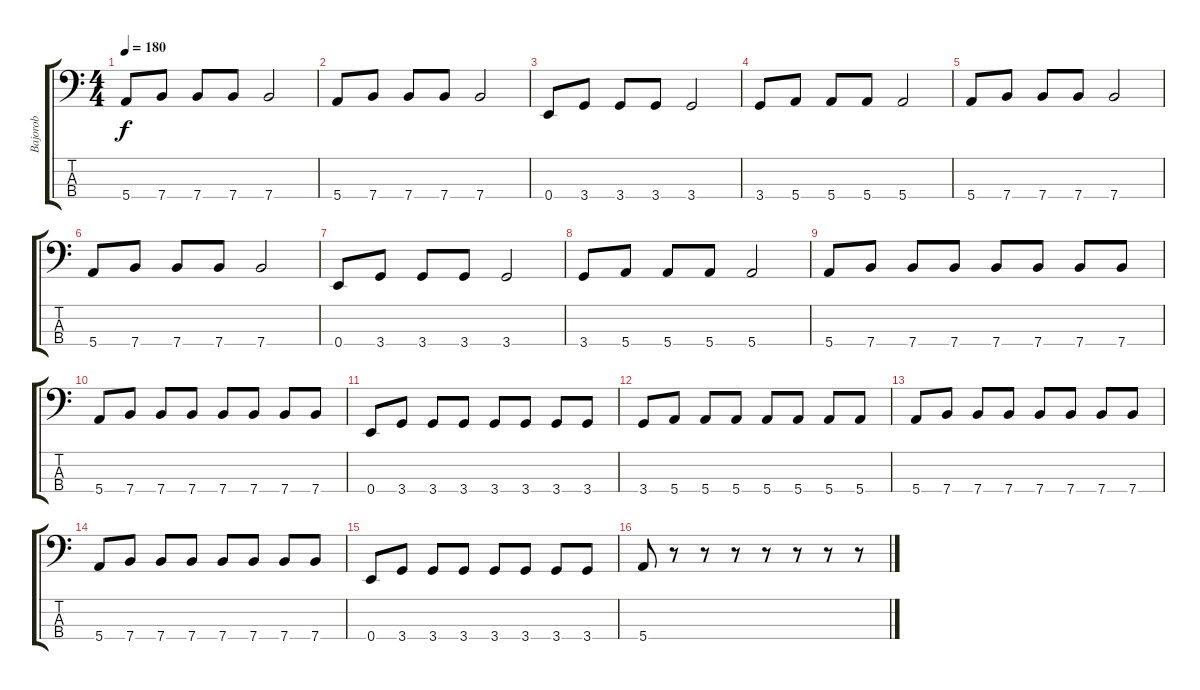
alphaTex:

\track ("Bajorob" "Bajorob") {instrument electricbasspick}
\staff {score tabs}
\tuning (G2 D2 A1 E1) {hide}
\ts (4 4)
\tempo 180
\clef f4
\ks c
5.4.8{dy f} 7.4.8 7.4.8 7.4.8 7.4.2 |
5.4.8 7.4.8 7.4.8 7.4.8 7.4.2 |
0.4.8 3.4.8 3.4.8 3.4.8 3.4.2 |
3.4.8 5.4.8 5.4.8 5.4.8 5.4.2 |
5.4.8 7.4.8 7.4.8 7.4.8 7.4.2 |
5.4.8 7.4.8 7.4.8 7.4.8 7.4.2 |
0.4.8 3.4.8 3.4.8 3.4.8 3.4.2 |
3.4.8 5.4.8 5.4.8 5.4.8 5.4.2 |
5.4.8 7.4.8 7.4.8 7.4.8 7.4.8 7.4.8 7.4.8 7.4.8 |
5.4.8 7.4.8 7.4.8 7.4.8 7.4.8 7.4.8 7.4.8 7.4.8 |
0.4.8 3.4.8 3.4.8 3.4.8 3.4.8 3.4.8 3.4.8 3.4.8 |
3.4.8 5.4.8 5.4.8 5.4.8 5.4.8 5.4.8 5.4.8 5.4.8 |
5.4.8 7.4.8 7.4.8 7.4.8 7.4.8 7.4.8 7.4.8 7.4.8 |
5.4.8 7.4.8 7.4.8 7.4.8 7.4.8 7.4.8 7.4.8 7.4.8 |
0.4.8 3.4.8 3.4.8 3.4.8 3.4.8 3.4.8 3.4.8 3.4.8 |
5.4.8 r.8 r.8 r.8 r.8 r.8 r.8 r.8
